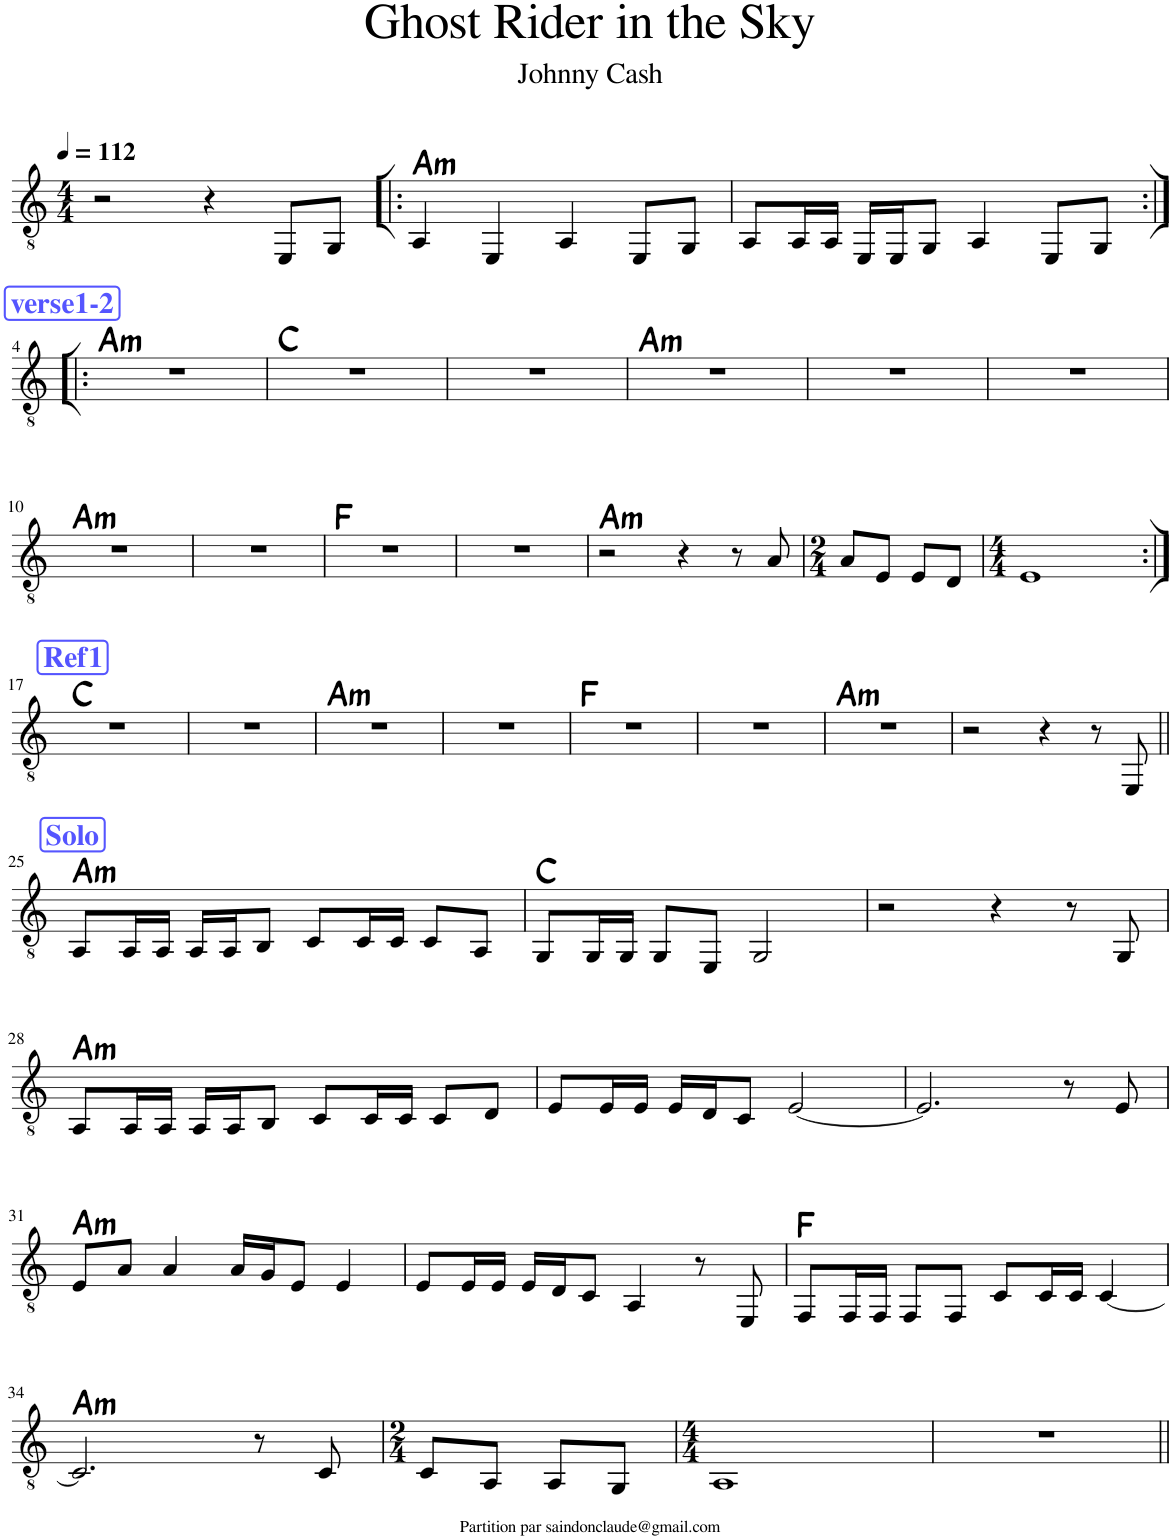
**kern	**harte
*part1	*part1
*staff1	*
*I"Classical Guitar	*
*I'Guit.	*
*clefGv2	*
*k[]	*
*M4/4	*
*MM112	*
=1	=1
2r	.
4r	.
8EE/L	.
8GG/J	.
=2!|:	=2!|:
!	!LO:H:kt=m
4AA/	A:min
4EE/	.
4AA/	.
8EE/L	.
8GG/J	.
=3	=3
8AA/L	.
16AA/L	.
16AA/JJ	.
16EE/LL	.
16EE/J	.
8GG/J	.
4AA/	.
8EE/L	.
8GG/J	.
!!LO:LB:g=z
!!LO:REH:place=s1:a:B:cj:color=#5555FF:fs=14:t=verse1-2
=4:|!|:	=4:|!|:
!	!LO:H:kt=m
1r	A:min
=5	=5
1r	C:maj
=6	=6
1r	.
=7	=7
!	!LO:H:kt=m
1r	A:min
=8	=8
1r	.
=9	=9
1r	.
!!LO:LB:g=z
=10	=10
!	!LO:H:kt=m
1r	A:min
=11	=11
1r	.
=12	=12
1r	F:maj
=13	=13
1r	.
=14	=14
!	!LO:H:kt=m
2r	A:min
4r	.
8r	.
8A/	.
=15	=15
*M2/4	*
8A/L	.
8E/J	.
8E/L	.
8D/J	.
=16	=16
*M4/4	*
1E	.
!!LO:LB:g=z
!!LO:REH:place=s1:a:B:cj:color=#5555FF:fs=14:t=Ref1
=17:|!	=17:|!
1r	C:maj
=18	=18
1r	.
=19	=19
!	!LO:H:kt=m
1r	A:min
=20	=20
1r	.
=21	=21
1r	F:maj
=22	=22
1r	.
=23	=23
!	!LO:H:kt=m
1r	A:min
=24	=24
2r	.
4r	.
8r	.
8EE/	.
!!LO:LB:g=z
!!LO:REH:place=s1:a:B:cj:color=#5555FF:fs=14:t=Solo
=25||	=25||
!	!LO:H:kt=m
8AA/L	A:min
16AA/L	.
16AA/JJ	.
16AA/LL	.
16AA/J	.
8BB/J	.
8C/L	.
16C/L	.
16C/JJ	.
8C/L	.
8AA/J	.
=26	=26
8GG/L	C:maj
16GG/L	.
16GG/JJ	.
8GG/L	.
8EE/J	.
2GG/	.
=27	=27
2r	.
4r	.
8r	.
8GG/	.
!!LO:LB:g=z
=28	=28
!	!LO:H:kt=m
8AA/L	A:min
16AA/L	.
16AA/JJ	.
16AA/LL	.
16AA/J	.
8BB/J	.
8C/L	.
16C/L	.
16C/JJ	.
8C/L	.
8D/J	.
=29	=29
8E/L	.
16E/L	.
16E/JJ	.
16E/LL	.
16D/J	.
8C/J	.
[2E/	.
=30	=30
2.E/]	.
8r	.
8E/	.
!!LO:LB:g=z
=31	=31
!	!LO:H:kt=m
8E/L	A:min
8A/J	.
4A/	.
16A/LL	.
16G/J	.
8E/J	.
4E/	.
=32	=32
8E/L	.
16E/L	.
16E/JJ	.
16E/LL	.
16D/J	.
8C/J	.
4AA/	.
8r	.
8EE/	.
=33	=33
8FF/L	F:maj
16FF/L	.
16FF/JJ	.
8FF/L	.
8FF/J	.
8C/L	.
16C/L	.
16C/JJ	.
[4C/	.
!!LO:LB:g=z
=34	=34
!	!LO:H:kt=m
2.C/]	A:min
8r	.
8C/	.
=35	=35
*M2/4	*
8C/L	.
8AA/J	.
8AA/L	.
8GG/J	.
=36	=36
*M4/4	*
1AA	.
=37	=37
1r	.
=||	=||
*-	*-
